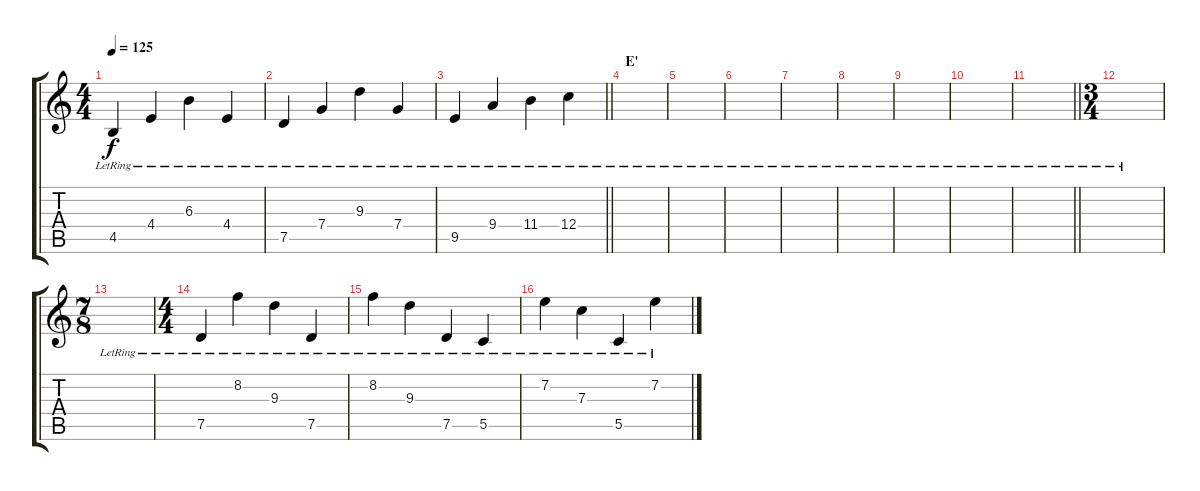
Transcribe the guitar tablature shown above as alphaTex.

\track "" {instrument distortionguitar}
\staff {score tabs}
\tuning (D4 A3 F3 C3 G2 C2) {hide}
\ts (4 4)
\tempo 125
\clef g2
\ks c
4.5{lr}.4{dy f} 4.4{lr}.4 6.3{lr}.4 4.4{lr}.4 |
7.5{lr}.4 7.4{lr}.4 9.3{lr}.4 7.4{lr}.4 |
\barLineRight lightlight
9.5{lr}.4 9.4{lr}.4 11.4{lr}.4 12.4{lr}.4 |
\section ("" "E'")
|
|
|
|
|
|
|
\barLineRight lightlight
|
\ts (3 4)
|
\ts (7 8)
|
\ts (4 4)
7.5{lr}.4{instrument acousticguitarsteel} 8.2{lr}.4 9.3{lr}.4 7.5{lr}.4 |
8.2{lr}.4 9.3{lr}.4 7.5{lr}.4 5.5{lr}.4 |
7.2{lr}.4 7.3{lr}.4 5.5{lr}.4 7.2{lr}.4
